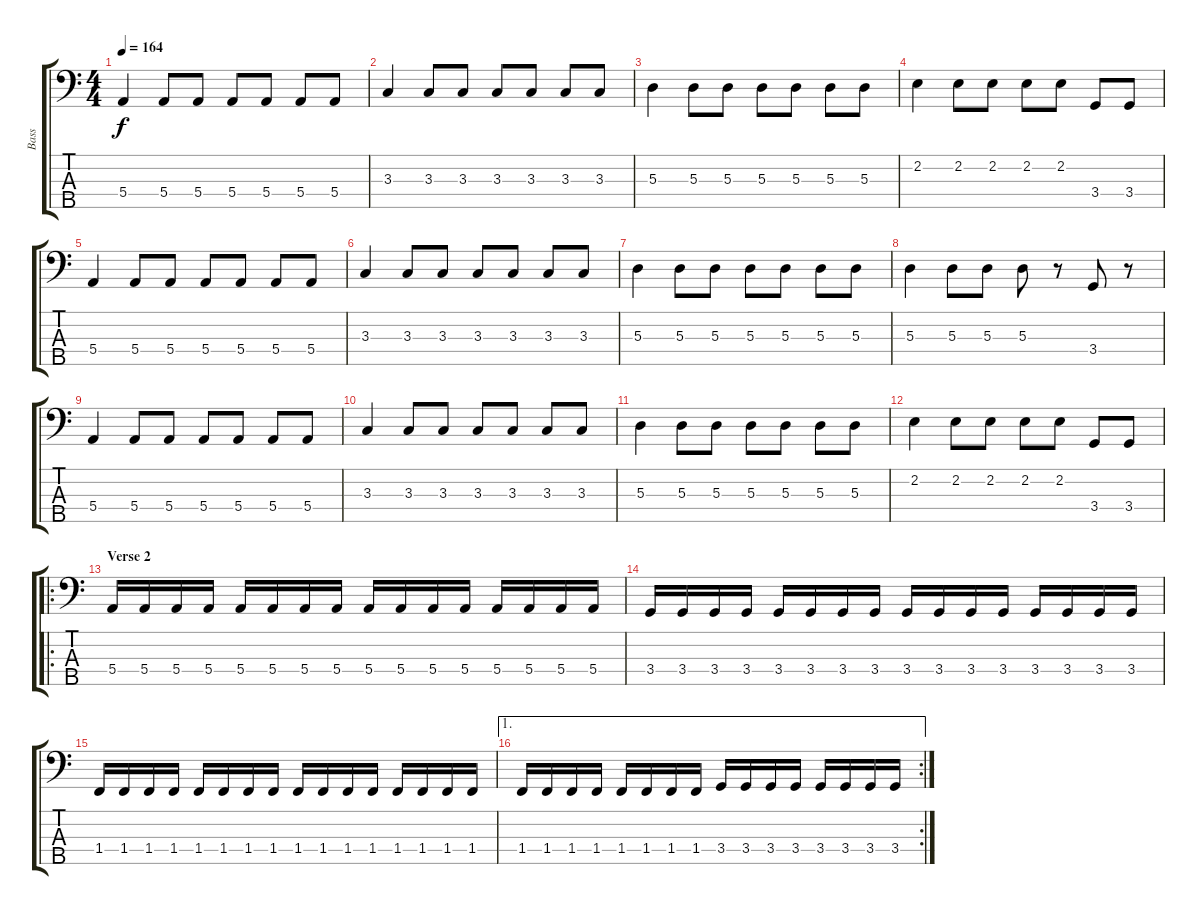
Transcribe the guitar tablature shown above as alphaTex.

\track ("Bass" "Bass") {instrument electricbasspick}
\staff {score tabs}
\tuning (G2 D2 A1 E1 B0) {hide}
\ts (4 4)
\tempo 164
\clef f4
\ks c
5.4.4{dy f} 5.4.8 5.4.8 5.4.8 5.4.8 5.4.8 5.4.8 |
3.3.4 3.3.8 3.3.8 3.3.8 3.3.8 3.3.8 3.3.8 |
5.3.4 5.3.8 5.3.8 5.3.8 5.3.8 5.3.8 5.3.8 |
2.2.4 2.2.8 2.2.8 2.2.8 2.2.8 3.4.8 3.4.8 |
5.4.4 5.4.8 5.4.8 5.4.8 5.4.8 5.4.8 5.4.8 |
3.3.4 3.3.8 3.3.8 3.3.8 3.3.8 3.3.8 3.3.8 |
5.3.4 5.3.8 5.3.8 5.3.8 5.3.8 5.3.8 5.3.8 |
5.3.4 5.3.8 5.3.8 5.3.8 r.8 3.4.8 r.8 |
5.4.4 5.4.8 5.4.8 5.4.8 5.4.8 5.4.8 5.4.8 |
3.3.4 3.3.8 3.3.8 3.3.8 3.3.8 3.3.8 3.3.8 |
5.3.4 5.3.8 5.3.8 5.3.8 5.3.8 5.3.8 5.3.8 |
2.2.4 2.2.8 2.2.8 2.2.8 2.2.8 3.4.8 3.4.8 |
\ro
\section ("" "Verse 2")
5.4.16 5.4.16 5.4.16 5.4.16 5.4.16 5.4.16 5.4.16 5.4.16 5.4.16 5.4.16 5.4.16 5.4.16 5.4.16 5.4.16 5.4.16 5.4.16 |
3.4.16 3.4.16 3.4.16 3.4.16 3.4.16 3.4.16 3.4.16 3.4.16 3.4.16 3.4.16 3.4.16 3.4.16 3.4.16 3.4.16 3.4.16 3.4.16 |
1.4.16 1.4.16 1.4.16 1.4.16 1.4.16 1.4.16 1.4.16 1.4.16 1.4.16 1.4.16 1.4.16 1.4.16 1.4.16 1.4.16 1.4.16 1.4.16 |
\ae 1
\rc 2
1.4.16 1.4.16 1.4.16 1.4.16 1.4.16 1.4.16 1.4.16 1.4.16 3.4.16 3.4.16 3.4.16 3.4.16 3.4.16 3.4.16 3.4.16 3.4.16
